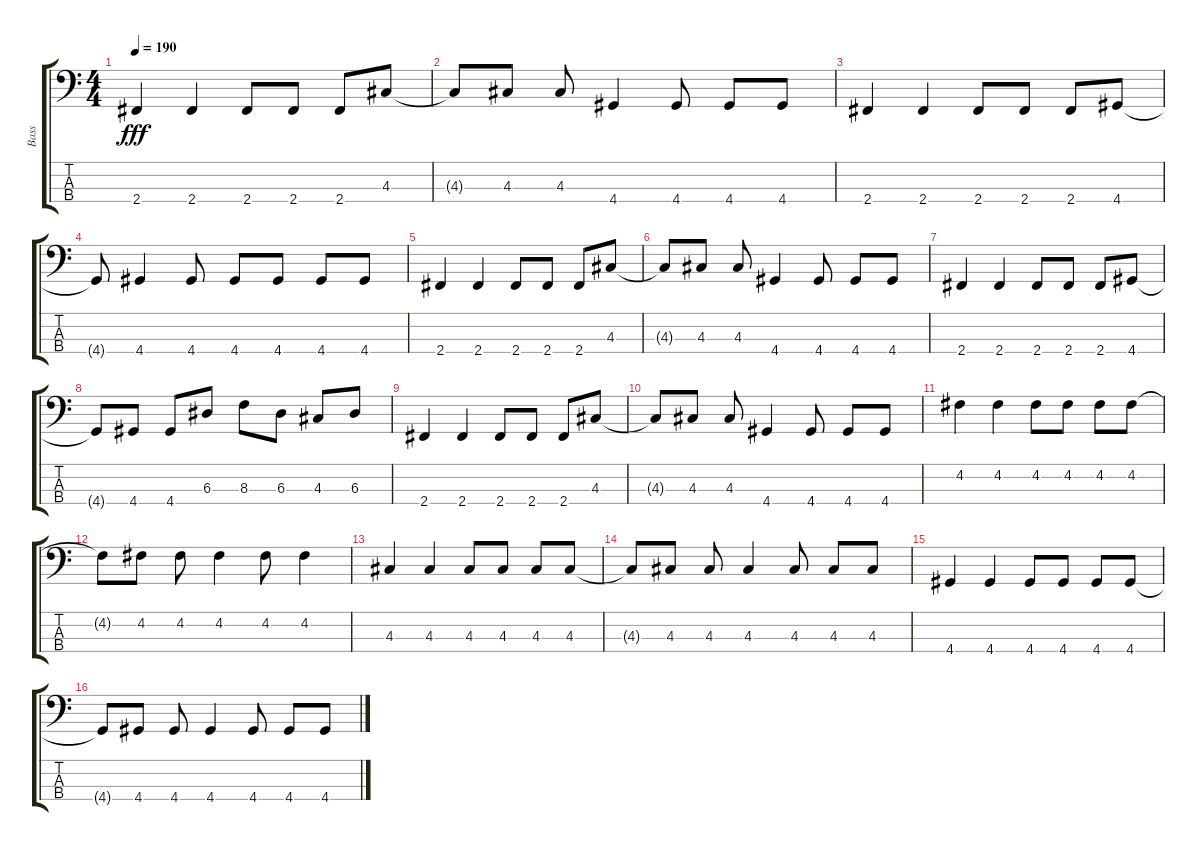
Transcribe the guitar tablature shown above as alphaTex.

\track ("Bass" "Bass") {instrument electricbasspick}
\staff {score tabs}
\tuning (G2 D2 A1 E1) {hide}
\ts (4 4)
\tempo 190
\clef f4
\ks c
2.4.4{dy fff} 2.4.4 2.4.8 2.4.8 2.4.8 4.3.8 |
4.3{t}.8 4.3.8 4.3.8 4.4.4 4.4.8 4.4.8 4.4.8 |
2.4.4 2.4.4 2.4.8 2.4.8 2.4.8 4.4.8 |
4.4{t}.8 4.4.4 4.4.8 4.4.8 4.4.8 4.4.8 4.4.8 |
2.4.4 2.4.4 2.4.8 2.4.8 2.4.8 4.3.8 |
4.3{t}.8 4.3.8 4.3.8 4.4.4 4.4.8 4.4.8 4.4.8 |
2.4.4 2.4.4 2.4.8 2.4.8 2.4.8 4.4.8 |
4.4{t}.8 4.4.8 4.4.8 6.3.8 8.3.8 6.3.8 4.3.8 6.3.8 |
2.4.4 2.4.4 2.4.8 2.4.8 2.4.8 4.3.8 |
4.3{t}.8 4.3.8 4.3.8 4.4.4 4.4.8 4.4.8 4.4.8 |
4.2.4 4.2.4 4.2.8 4.2.8 4.2.8 4.2.8 |
4.2{t}.8 4.2.8 4.2.8 4.2.4 4.2.8 4.2.4 |
4.3.4 4.3.4 4.3.8 4.3.8 4.3.8 4.3.8 |
4.3{t}.8 4.3.8 4.3.8 4.3.4 4.3.8 4.3.8 4.3.8 |
4.4.4 4.4.4 4.4.8 4.4.8 4.4.8 4.4.8 |
4.4{t}.8 4.4.8 4.4.8 4.4.4 4.4.8 4.4.8 4.4.8
